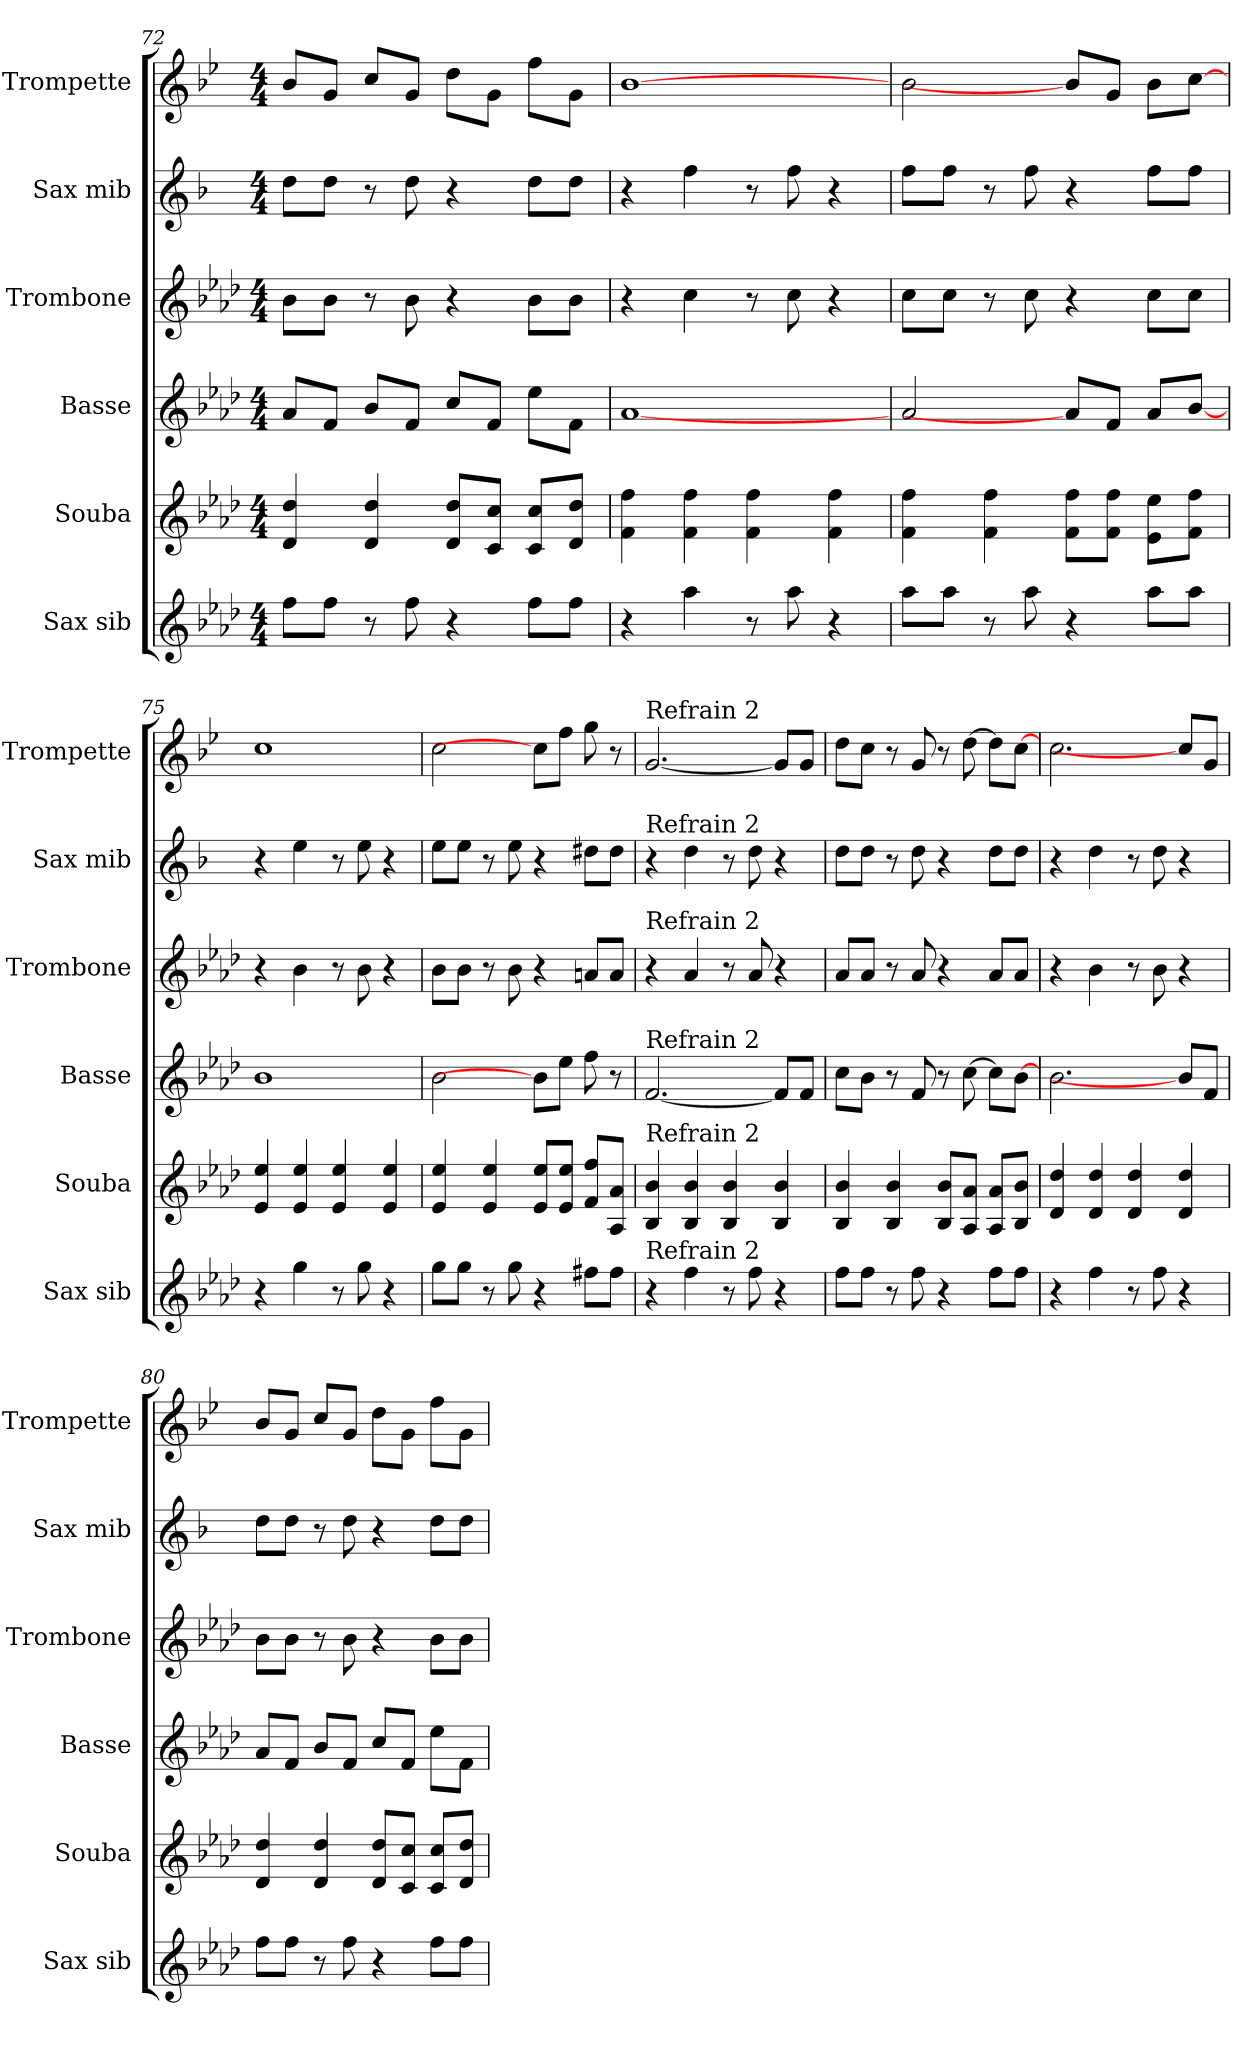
**kern	**kern	**kern	**kern	**kern	**kern
*part6	*part5	*part4	*part3	*part2	*part1
*staff6	*staff5	*staff4	*staff3	*staff2	*staff1
*I"Sax sib	*I"Souba	*I"Basse	*I"Trombone	*I"Sax mib	*I"Trompette
*I'Sax sib	*I'Souba	*I'Basse	*I'Trombone	*I'Sax mib	*I'Trompette
*clefG2	*clefG2	*clefG2	*clefG2	*clefG2	*clefG2
*ITrd8c14	*ITrd15c26	*ITrd8c14	*ITrd8c14	*ITrd5c9	*ITrd1c2
*k[b-e-a-d-]	*k[b-e-a-d-]	*k[b-e-a-d-]	*k[b-e-a-d-]	*k[b-e-a-d-]	*k[b-e-a-d-]
*M4/4	*M4/4	*M4/4	*M4/4	*M4/4	*M4/4
=72	=72	=72	=72	=72	=72
8fL	4DD- 4D-	8A-L	8B-L	8fL	8a-L
8fJ	.	8FJ	8B-J	8fJ	8fJ
8r	4DD- 4D-	8B-L	8r	8r	8b-L
8f	.	8FJ	8B-	8f	8fJ
4r	8DD- 8D-L	8cL	4r	4r	8ccL
.	8CC 8CJ	8FJ	.	.	8fJ
8fL	8CC 8CL	8e-L	8B-L	8fL	8ee-L
8fJ	8DD- 8D-J	8FJ	8B-J	8fJ	8fJ
=73	=73	=73	=73	=73	=73
4r	4FF 4F	[1A-	4r	4r	[1a-
4a-	4FF 4F	.	4c	4a-	.
8r	4FF 4F	.	8r	8r	.
8a-	.	.	8c	8a-	.
4r	4FF 4F	.	4r	4r	.
=74	=74	=74	=74	=74	=74
8a-L	4FF 4F	2A-	8cL	8a-L	2a-
8a-J	.	.	8cJ	8a-J	.
8r	4FF 4F	.	8r	8r	.
8a-	.	.	8c	8a-	.
4r	8FF 8FL	8A-L]	4r	4r	8a-L]
.	8FF 8FJ	8FJ	.	.	8fJ
8a-L	8EE- 8E-L	8A-L	8cL	8a-L	8a-L
8a-J	8FF 8FJ	[8B-J	8cJ	8a-J	[8b-J
=75	=75	=75	=75	=75	=75
4r	4EE- 4E-	1B-	4r	4r	1b-
4g	4EE- 4E-	.	4B-	4g	.
8r	4EE- 4E-	.	8r	8r	.
8g	.	.	8B-	8g	.
4r	4EE- 4E-	.	4r	4r	.
=76	=76	=76	=76	=76	=76
8gL	4EE- 4E-	2B-	8B-L	8gL	2b-
8gJ	.	.	8B-J	8gJ	.
8r	4EE- 4E-	.	8r	8r	.
8g	.	.	8B-	8g	.
4r	8EE- 8E-L	8B-L]	4r	4r	8b-L]
.	8EE- 8E-J	8e-J	.	.	8ee-J
8f#XL	8FF 8FL	8f	8AnL	8f#XL	8ff
8f#J	8AAA- 8AA-J	8r	8AJ	8f#J	8r
=77	=77	=77	=77	=77	=77
!	!	!	!	!	!LO:TX:t=Refrain 2
!	!	!	!	!LO:TX:t=Refrain 2	!
!	!	!	!LO:TX:t=Refrain 2	!	!
!	!	!LO:TX:t=Refrain 2	!	!	!
!	!LO:TX:t=Refrain 2	!	!	!	!
!LO:TX:t=Refrain 2	!	!	!	!	!
4r	4BBB- 4BB-	[2.F	4r	4r	[2.f
4f	4BBB- 4BB-	.	4A-	4f	.
8r	4BBB- 4BB-	.	8r	8r	.
8f	.	.	8A-	8f	.
4r	4BBB- 4BB-	8FL]	4r	4r	8fL]
.	.	8FJ	.	.	8fJ
=78	=78	=78	=78	=78	=78
8fL	4BBB- 4BB-	8cL	8A-L	8fL	8ccL
8fJ	.	8B-J	8A-J	8fJ	8b-J
8r	4BBB- 4BB-	8r	8r	8r	8r
8f	.	8F	8A-	8f	8f
4r	8BBB- 8BB-L	8r	4r	4r	8r
.	8AAA- 8AA-J	[8c	.	.	[8cc
8fL	8AAA- 8AA-L	8cL]	8A-L	8fL	8ccL]
8fJ	8BBB- 8BB-J	[8B-J	8A-J	8fJ	[8b-J
=79	=79	=79	=79	=79	=79
4r	4DD- 4D-	2.B-	4r	4r	2.b-
4f	4DD- 4D-	.	4B-	4f	.
8r	4DD- 4D-	.	8r	8r	.
8f	.	.	8B-	8f	.
4r	4DD- 4D-	8B-L]	4r	4r	8b-L]
.	.	8FJ	.	.	8fJ
=80	=80	=80	=80	=80	=80
8fL	4DD- 4D-	8A-L	8B-L	8fL	8a-L
8fJ	.	8FJ	8B-J	8fJ	8fJ
8r	4DD- 4D-	8B-L	8r	8r	8b-L
8f	.	8FJ	8B-	8f	8fJ
4r	8DD- 8D-L	8cL	4r	4r	8ccL
.	8CC 8CJ	8FJ	.	.	8fJ
8fL	8CC 8CL	8e-L	8B-L	8fL	8ee-L
8fJ	8DD- 8D-J	8FJ	8B-J	8fJ	8fJ
=	=	=	=	=	=
*-	*-	*-	*-	*-	*-
